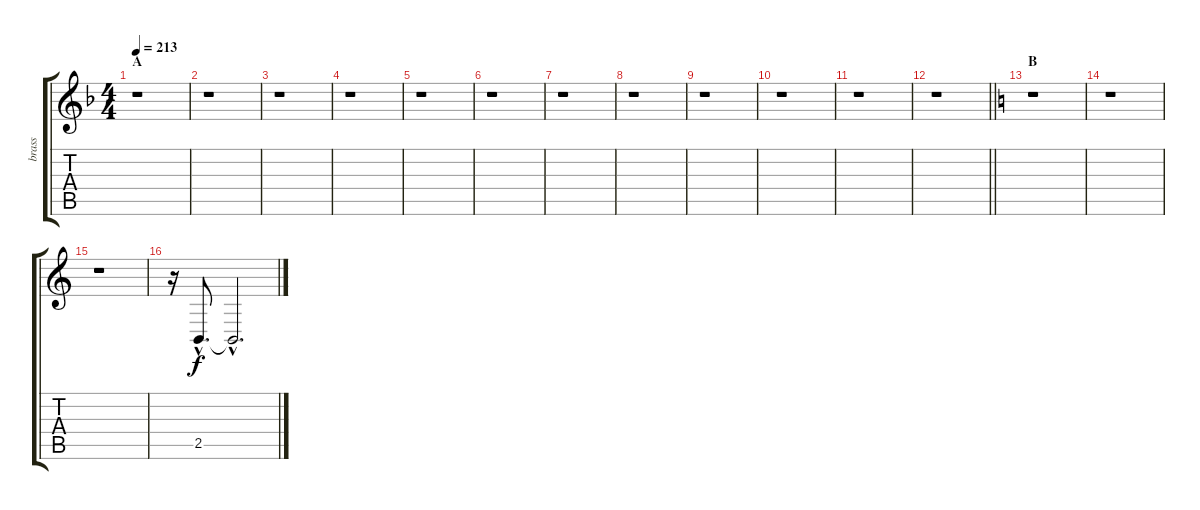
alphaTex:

\track ("brass" "brass") {instrument brasssection}
\staff {score tabs}
\tuning (E4 B3 G3 D3 A2 E2) {hide}
\ts (4 4)
\section ("" "A")
\tempo 213
\clef g2
\ks f
r.1{dy f instrument brasssection} |
r.1 |
r.1 |
r.1 |
r.1 |
r.1 |
r.1 |
r.1 |
r.1 |
r.1 |
r.1 |
\barLineRight lightlight
r.1 |
\section ("" "B")
\ks c
r.1 |
r.1 |
r.1 |
r.16 2.5{hac}.8{d} 2.5{hac t}.2{d}
